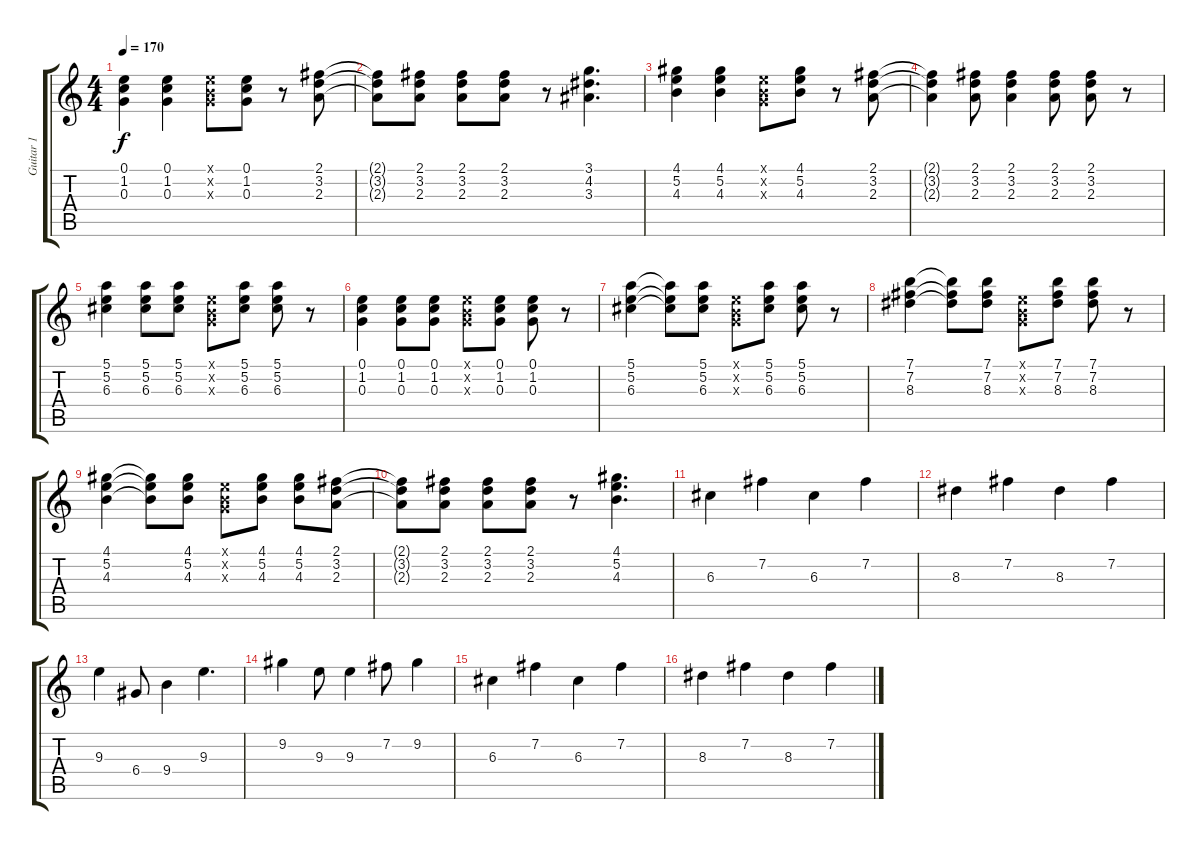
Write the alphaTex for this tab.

\track ("Guitar 1" "Guitar 1") {instrument distortionguitar}
\staff {score tabs}
\tuning (E4 B3 G3 D3 A2 E2) {hide}
\ts (4 4)
\tempo 170
\clef g2
\ks c
(0.1 1.2 0.3).4{dy f} (0.1 1.2 0.3).4 (0.1{x} 0.2{x} 0.3{x}).8 (0.1 1.2 0.3).8 r.8 (2.1 3.2 2.3).8 |
(2.1{t} 3.2{t} 2.3{t}).8 (2.1 3.2 2.3).8 (2.1 3.2 2.3).8 (2.1 3.2 2.3).8 r.8 (3.1 4.2 3.3).4{d} |
(4.1 5.2 4.3).4 (4.1 5.2 4.3).4 (0.1{x} 0.2{x} 0.3{x}).8 (4.1 5.2 4.3).8 r.8 (2.1 3.2 2.3).8 |
(2.1{t} 3.2{t} 2.3{t}).4 (2.1 3.2 2.3).8 (2.1 3.2 2.3).4 (2.1 3.2 2.3).8 (2.1 3.2 2.3).8 r.8 |
(5.1 5.2 6.3).4 (5.1 5.2 6.3).8 (5.1 5.2 6.3).8 (0.1{x} 0.2{x} 0.3{x}).8 (5.1 5.2 6.3).8 (5.1 5.2 6.3).8 r.8 |
(0.1 1.2 0.3).4 (0.1 1.2 0.3).8 (0.1 1.2 0.3).8 (0.1{x} 0.2{x} 0.3{x}).8 (0.1 1.2 0.3).8 (0.1 1.2 0.3).8 r.8 |
(5.1 5.2 6.3).4 (5.1{t} 5.2{t} 6.3{t}).8 (5.1 5.2 6.3).8 (0.1{x} 0.2{x} 0.3{x}).8 (5.1 5.2 6.3).8 (5.1 5.2 6.3).8 r.8 |
(7.1 7.2 8.3).4 (7.1{t} 7.2{t} 8.3{t}).8 (7.1 7.2 8.3).8 (0.1{x} 0.2{x} 0.3{x}).8 (7.1 7.2 8.3).8 (7.1 7.2 8.3).8 r.8 |
(4.1 5.2 4.3).4 (4.1{t} 5.2{t} 4.3{t}).8 (4.1 5.2 4.3).8 (0.1{x} 0.2{x} 0.3{x}).8 (4.1 5.2 4.3).8 (4.1 5.2 4.3).8 (2.1 3.2 2.3).8 |
(2.1{t} 3.2{t} 2.3{t}).8 (2.1 3.2 2.3).8 (2.1 3.2 2.3).8 (2.1 3.2 2.3).8 r.8 (4.1 5.2 4.3).4{d} |
6.3.4 7.2.4 6.3.4 7.2.4 |
8.3.4 7.2.4 8.3.4 7.2.4 |
9.3.4 6.4.8 9.4.4 9.3.4{d} |
9.2.4 9.3.8 9.3.4 7.2.8 9.2.4 |
6.3.4 7.2.4 6.3.4 7.2.4 |
8.3.4 7.2.4 8.3.4 7.2.4
